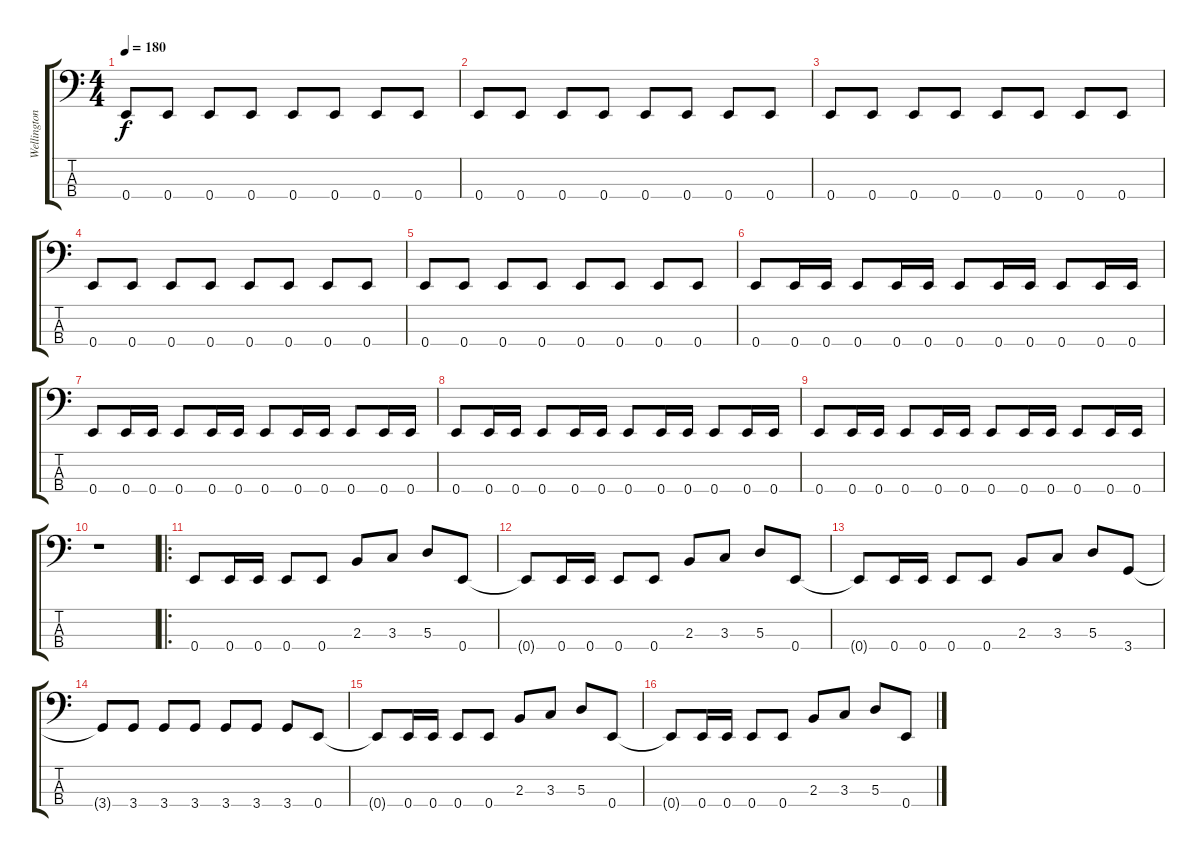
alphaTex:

\track ("Wellington Veloso" "Wellington") {instrument electricbasspick}
\staff {score tabs}
\tuning (G2 D2 A1 E1) {hide}
\ts (4 4)
\tempo 180
\clef f4
\ks c
0.4.8{dy f instrument electricbasspick} 0.4.8 0.4.8 0.4.8 0.4.8 0.4.8 0.4.8 0.4.8 |
0.4.8 0.4.8 0.4.8 0.4.8 0.4.8 0.4.8 0.4.8 0.4.8 |
0.4.8 0.4.8 0.4.8 0.4.8 0.4.8 0.4.8 0.4.8 0.4.8 |
0.4.8 0.4.8 0.4.8 0.4.8 0.4.8 0.4.8 0.4.8 0.4.8 |
0.4.8 0.4.8 0.4.8 0.4.8 0.4.8 0.4.8 0.4.8 0.4.8 |
0.4.8 0.4.16 0.4.16 0.4.8 0.4.16 0.4.16 0.4.8 0.4.16 0.4.16 0.4.8 0.4.16 0.4.16 |
0.4.8 0.4.16 0.4.16 0.4.8 0.4.16 0.4.16 0.4.8 0.4.16 0.4.16 0.4.8 0.4.16 0.4.16 |
0.4.8 0.4.16 0.4.16 0.4.8 0.4.16 0.4.16 0.4.8 0.4.16 0.4.16 0.4.8 0.4.16 0.4.16 |
0.4.8 0.4.16 0.4.16 0.4.8 0.4.16 0.4.16 0.4.8 0.4.16 0.4.16 0.4.8 0.4.16 0.4.16 |
r.1 |
\ro
0.4.8 0.4.16 0.4.16 0.4.8 0.4.8 2.3.8 3.3.8 5.3.8 0.4.8 |
0.4{t}.8 0.4.16 0.4.16 0.4.8 0.4.8 2.3.8 3.3.8 5.3.8 0.4.8 |
0.4{t}.8 0.4.16 0.4.16 0.4.8 0.4.8 2.3.8 3.3.8 5.3.8 3.4.8 |
3.4{t}.8 3.4.8 3.4.8 3.4.8 3.4.8 3.4.8 3.4.8 0.4.8 |
0.4{t}.8 0.4.16 0.4.16 0.4.8 0.4.8 2.3.8 3.3.8 5.3.8 0.4.8 |
0.4{t}.8 0.4.16 0.4.16 0.4.8 0.4.8 2.3.8 3.3.8 5.3.8 0.4.8
